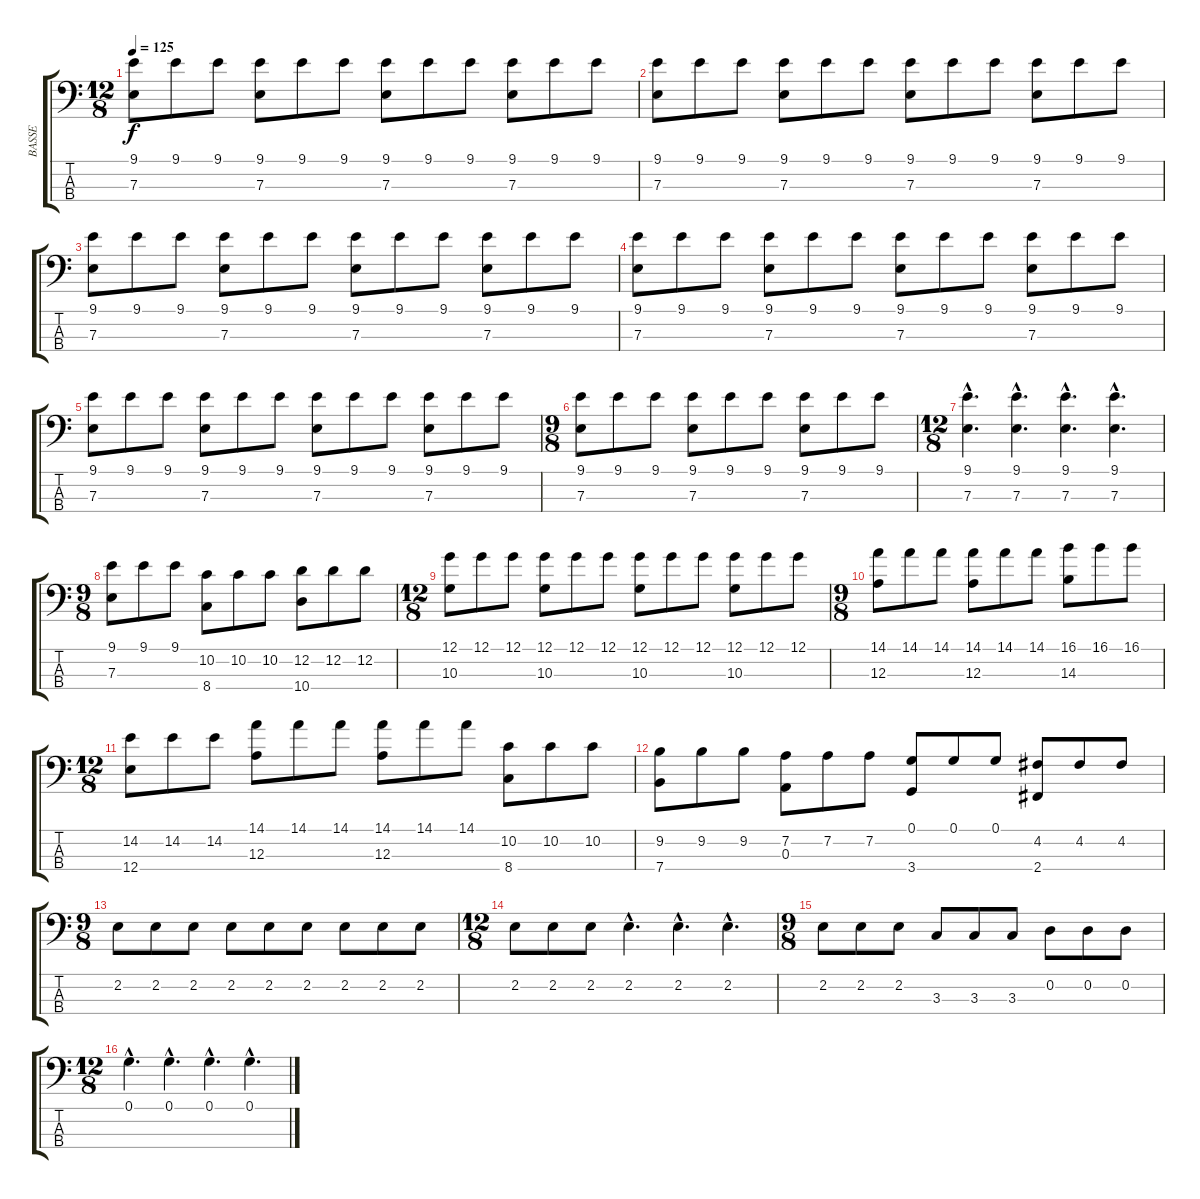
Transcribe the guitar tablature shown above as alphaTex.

\track ("BASSE" "BASSE") {instrument electricbasspick}
\staff {score tabs}
\tuning (G2 D2 A1 E1) {hide}
\ts (12 8)
\tempo 125
\clef f4
\ks c
(9.1 7.3).8{dy f instrument electricbasspick} 9.1.8 9.1.8 (9.1 7.3).8 9.1.8 9.1.8 (9.1 7.3).8 9.1.8 9.1.8 (9.1 7.3).8 9.1.8 9.1.8 |
(9.1 7.3).8 9.1.8 9.1.8 (9.1 7.3).8 9.1.8 9.1.8 (9.1 7.3).8 9.1.8 9.1.8 (9.1 7.3).8 9.1.8 9.1.8 |
(9.1 7.3).8 9.1.8 9.1.8 (9.1 7.3).8 9.1.8 9.1.8 (9.1 7.3).8 9.1.8 9.1.8 (9.1 7.3).8 9.1.8 9.1.8 |
(9.1 7.3).8 9.1.8 9.1.8 (9.1 7.3).8 9.1.8 9.1.8 (9.1 7.3).8 9.1.8 9.1.8 (9.1 7.3).8 9.1.8 9.1.8 |
(9.1 7.3).8 9.1.8 9.1.8 (9.1 7.3).8 9.1.8 9.1.8 (9.1 7.3).8 9.1.8 9.1.8 (9.1 7.3).8 9.1.8 9.1.8 |
\ts (9 8)
(9.1 7.3).8 9.1.8 9.1.8 (9.1 7.3).8 9.1.8 9.1.8 (9.1 7.3).8 9.1.8 9.1.8 |
\ts (12 8)
(9.1{hac} 7.3).4{d} (9.1{hac} 7.3).4{d} (9.1{hac} 7.3).4{d} (9.1{hac} 7.3).4{d} |
\ts (9 8)
(9.1 7.3).8 9.1.8 9.1.8 (10.2 8.4).8 10.2.8 10.2.8 (12.2 10.4).8 12.2.8 12.2.8 |
\ts (12 8)
(12.1 10.3).8 12.1.8 12.1.8 (12.1 10.3).8 12.1.8 12.1.8 (12.1 10.3).8 12.1.8 12.1.8 (12.1 10.3).8 12.1.8 12.1.8 |
\ts (9 8)
(14.1 12.3).8 14.1.8 14.1.8 (14.1 12.3).8 14.1.8 14.1.8 (16.1 14.3).8 16.1.8 16.1.8 |
\ts (12 8)
(14.2 12.4).8 14.2.8 14.2.8 (14.1 12.3).8 14.1.8 14.1.8 (14.1 12.3).8 14.1.8 14.1.8 (10.2 8.4).8 10.2.8 10.2.8 |
(9.2 7.4).8 9.2.8 9.2.8 (7.2 0.3).8 7.2.8 7.2.8 (0.1 3.4).8 0.1.8 0.1.8 (4.2 2.4).8 4.2.8 4.2.8 |
\ts (9 8)
2.2.8 2.2.8 2.2.8 2.2.8 2.2.8 2.2.8 2.2.8 2.2.8 2.2.8 |
\ts (12 8)
2.2.8 2.2.8 2.2.8 2.2{hac}.4{d} 2.2{hac}.4{d} 2.2{hac}.4{d} |
\ts (9 8)
2.2.8 2.2.8 2.2.8 3.3.8 3.3.8 3.3.8 0.2.8 0.2.8 0.2.8 |
\ts (12 8)
0.1{hac}.4{d} 0.1{hac}.4{d} 0.1{hac}.4{d} 0.1{hac}.4{d}
